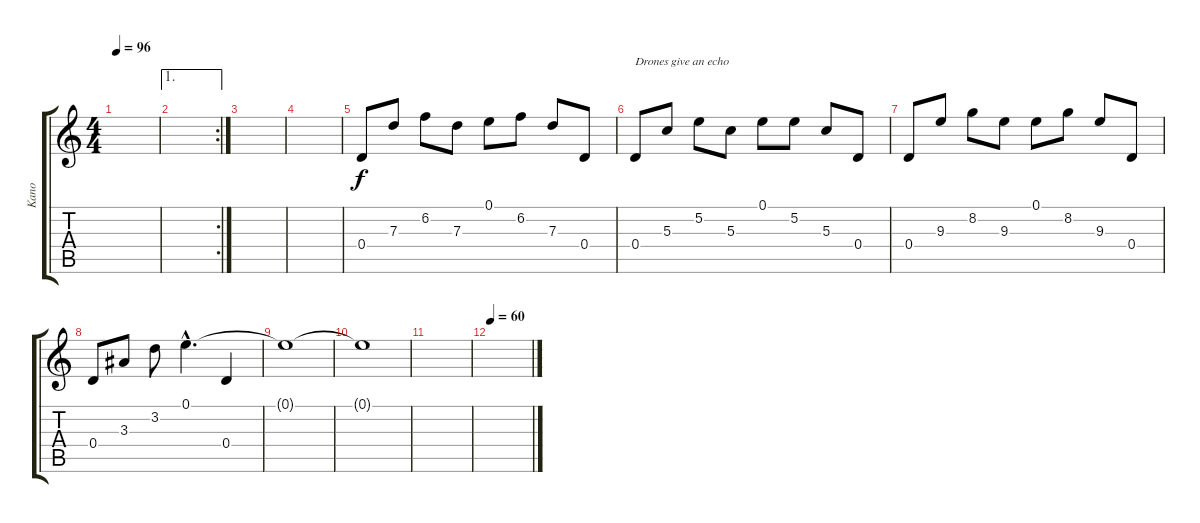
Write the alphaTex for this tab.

\track ("Kano" "Kano") {instrument electricguitarjazz}
\staff {score tabs}
\tuning (E4 B3 G3 D3 A2 E2) {hide}
\ts (4 4)
\tempo 96
\clef g2
\ks c
|
\ae 1
\rc 2
|
|
|
0.4.8 7.3.8 6.2.8 7.3.8 0.1.8 6.2.8 7.3.8 0.4.8 |
0.4.8{txt "Drones give an echo"} 5.3.8 5.2.8 5.3.8 0.1.8 5.2.8 5.3.8 0.4.8 |
0.4.8 9.3.8 8.2.8 9.3.8 0.1.8 8.2.8 9.3.8 0.4.8 |
0.4.8 3.3.8 3.2.8 0.1{hac}.4{d} 0.4.4 |
0.1{t}.1 |
0.1{t}.1 |
|
\tempo 60
